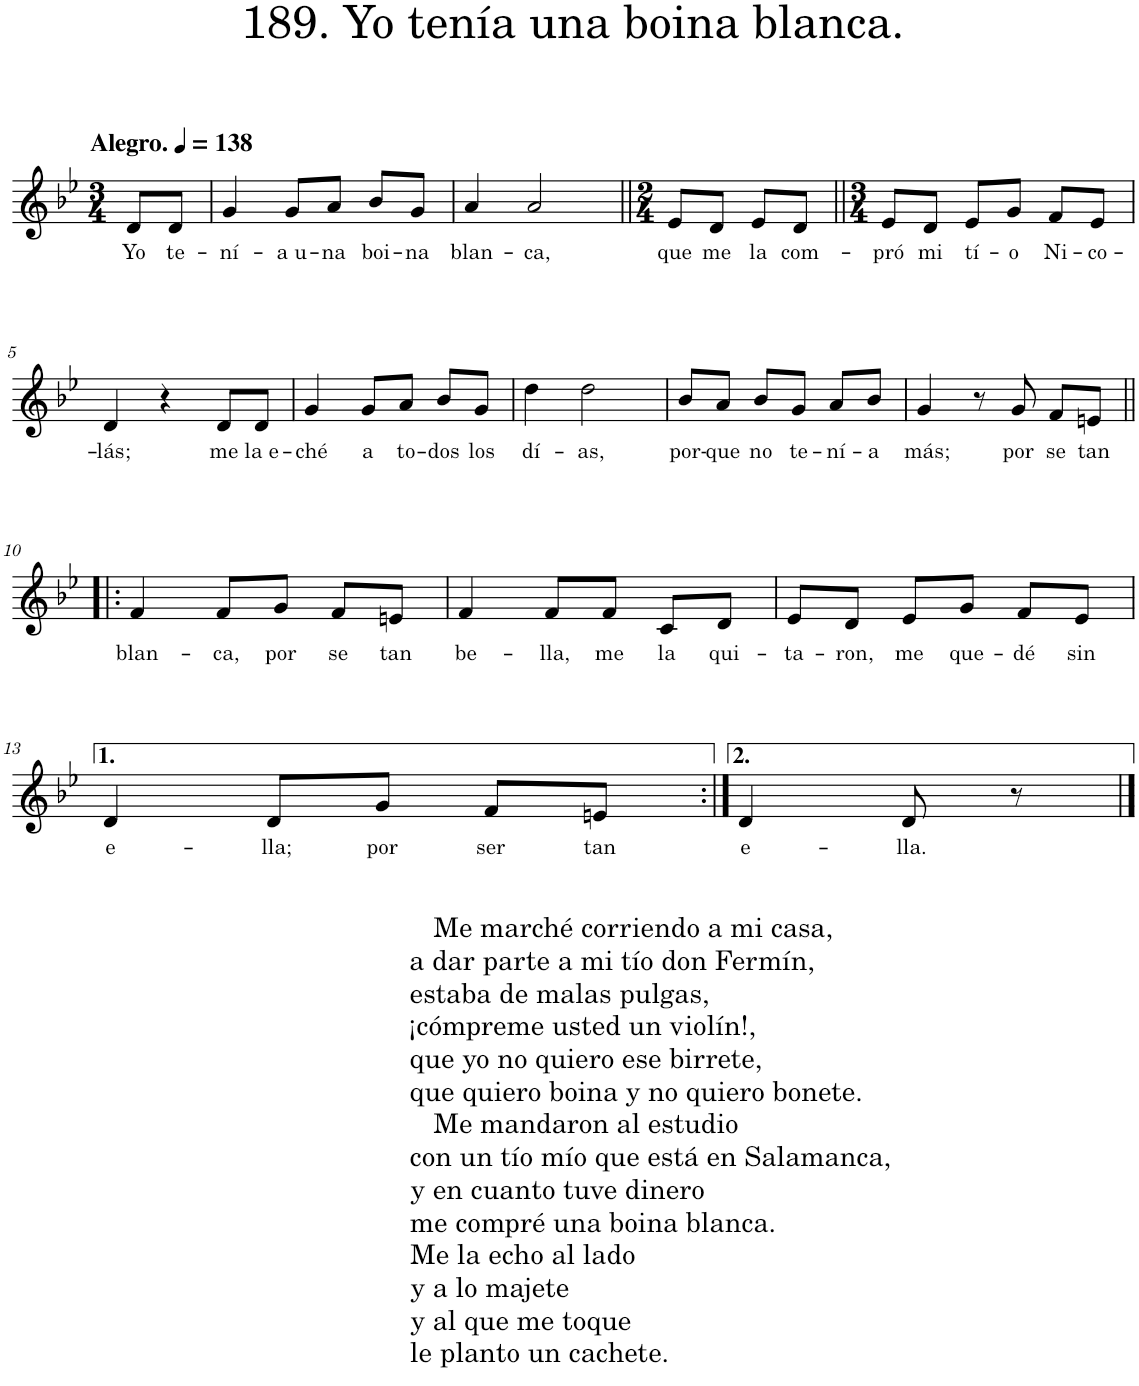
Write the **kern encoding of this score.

**kern	**text
*part1	*part1
*staff1	*staff1
*I"Piano	*
*I'Pno.	*
*clefG2	*
*k[b-e-]	*
*M3/4	*
*MM138	*
=	=
!LO:TX:a:B:t=Alegro.	!
!	!LO:LY:b
8d/L	Yo
!	!LO:LY:b
8d/J	te-
=1	=1
!	!LO:LY:b
4g/	-ní-
!	!LO:LY:b
8g/L	-a u-
!	!LO:LY:b
8a/J	-na
!	!LO:LY:b
8b-/L	boi-
!	!LO:LY:b
8g/J	-na
=2	=2
!	!LO:LY:b
4a/	blan-
!	!LO:LY:b
2a/	-ca,
=3||	=3||
*M2/4	*
!	!LO:LY:b
8e-/L	que
!	!LO:LY:b
8d/J	me
!	!LO:LY:b
8e-/L	la
!	!LO:LY:b
8d/J	com-
=4||	=4||
*M3/4	*
!	!LO:LY:b
8e-/L	-pró
!	!LO:LY:b
8d/J	mi
!	!LO:LY:b
8e-/L	tí-
!	!LO:LY:b
8g/J	-o
!	!LO:LY:b
8f/L	Ni-
!	!LO:LY:b
8e-/J	-co-
!!LO:LB:g=z
=5	=5
!	!LO:LY:b
4d/	-lás;
4r	.
!	!LO:LY:b
8d/L	me
!	!LO:LY:b
8d/J	la e-
=6	=6
!	!LO:LY:b
4g/	-ché
!	!LO:LY:b
8g/L	a
!	!LO:LY:b
8a/J	to-
!	!LO:LY:b
8b-/L	-dos
!	!LO:LY:b
8g/J	los
=7	=7
!	!LO:LY:b
4dd\	dí-
!	!LO:LY:b
2dd\	-as,
=8	=8
!	!LO:LY:b
8b-/L	por-
!	!LO:LY:b
8a/J	-que
!	!LO:LY:b
8b-/L	no
!	!LO:LY:b
8g/J	te-
!	!LO:LY:b
8a/L	-ní-
!	!LO:LY:b
8b-/J	-a
=9	=9
!	!LO:LY:b
4g/	más;
8r	.
!	!LO:LY:b
8g/	por
!	!LO:LY:b
8f/L	se
!	!LO:LY:b
8en/J	tan
!!LO:LB:g=z
=10!|:	=10!|:
!	!LO:LY:b
4f/	blan-
!	!LO:LY:b
8f/L	-ca,
!	!LO:LY:b
8g/J	por
!	!LO:LY:b
8f/L	se
!	!LO:LY:b
8en/J	tan
=11	=11
!	!LO:LY:b
4f/	be-
!	!LO:LY:b
8f/L	-lla,
!	!LO:LY:b
8f/J	me
!	!LO:LY:b
8c/L	la
!	!LO:LY:b
8d/J	qui-
=12	=12
!	!LO:LY:b
8e-/L	-ta-
!	!LO:LY:b
8d/J	-ron,
!	!LO:LY:b
8e-/L	me
!	!LO:LY:b
8g/J	que-
!	!LO:LY:b
8f/L	-dé
!	!LO:LY:b
8e-/J	sin
!!LO:LB:g=z
=13	=13
!LO:TX:b:t=Me marché corriendo a mi casa,	!
!LO:TX:b:t=a dar parte a mi tío don Fermín,	!
!LO:TX:b:t=estaba de malas pulgas,	!
!LO:TX:b:t=¡cómpreme usted un violín!,	!
!LO:TX:b:t=que yo no quiero ese birrete,	!
!LO:TX:b:t=que quiero boina y no quiero bonete.	!
!LO:TX:b:t=Me mandaron al estudio	!
!LO:TX:b:t=con un tío mío que está en Salamanca,	!
!LO:TX:b:t=y en cuanto tuve dinero	!
!LO:TX:b:t=me compré una boina blanca.	!
!LO:TX:b:t=Me la echo al lado	!
!LO:TX:b:t=y a lo majete	!
!LO:TX:b:t=y al que me toque	!
!LO:TX:b:t=le planto un cachete.	!
!	!LO:LY:b
4d/	e-
!	!LO:LY:b
8d/L	-lla;
!	!LO:LY:b
8g/J	por
!	!LO:LY:b
8f/L	ser
!	!LO:LY:b
8en/J	tan
=14:|!	=14:|!
!	!LO:LY:b
4d/	e-
!	!LO:LY:b
8d/	-lla.
8r	.
==	==
*-	*-
